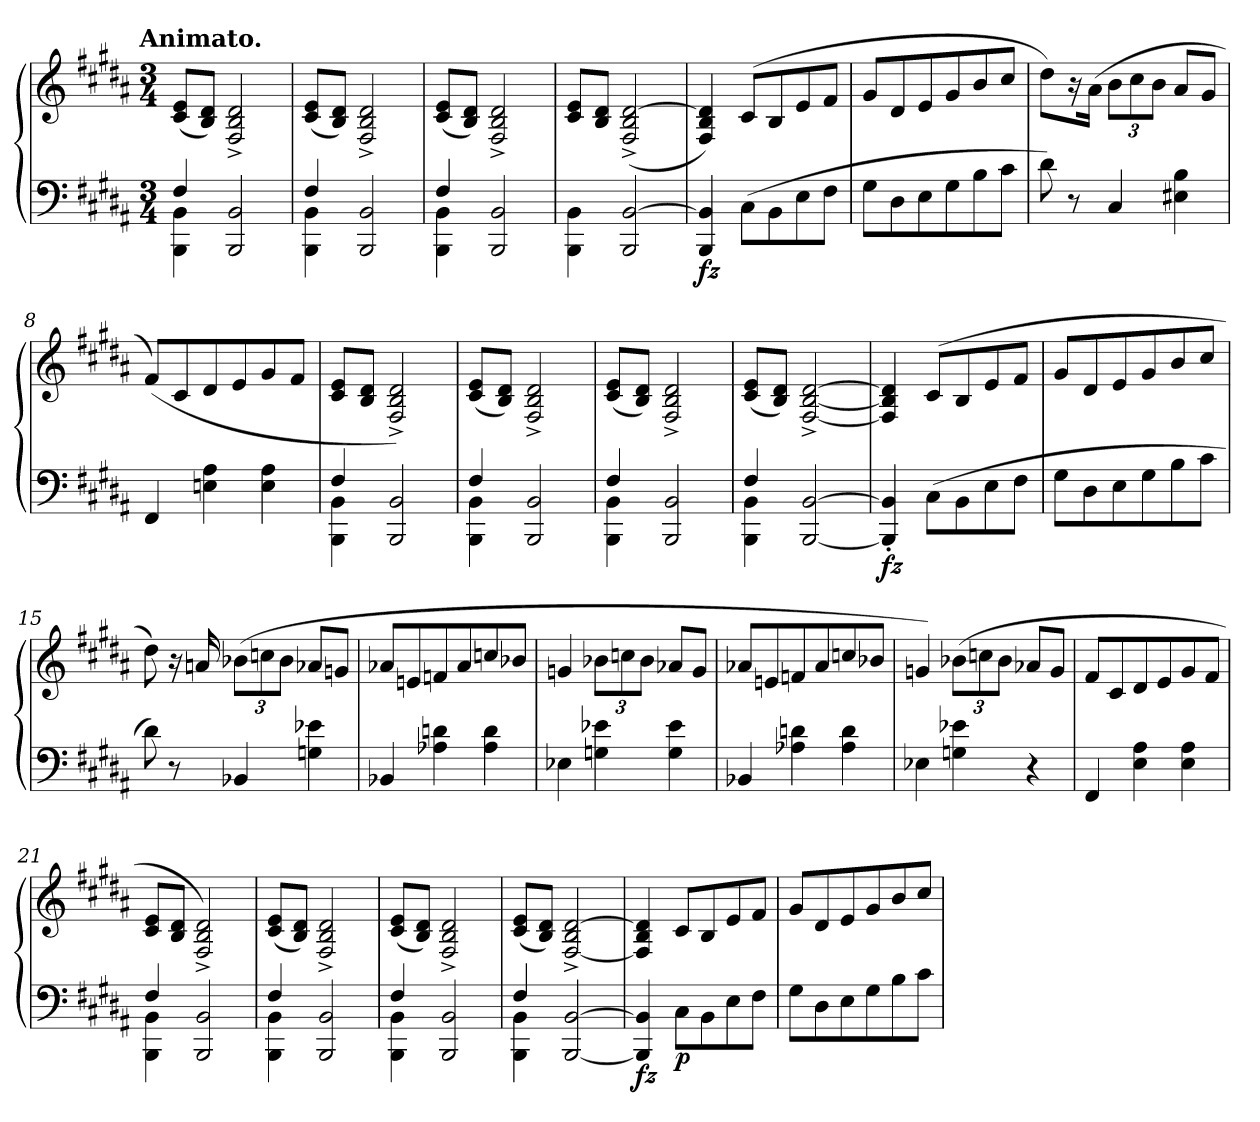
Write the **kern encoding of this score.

**kern	**kern	**dynam
*part1	*part1	*part1
*staff2	*staff1	*staff1/2
*clefF4	*clefG2	*
*k[f#c#g#d#a#]	*k[f#c#g#d#a#]	*
*B:	*B:	*
!!LO:TX:omd:t=Animato.
*M3/4	*M3/4	*
=1	=1	=1
*^	*	*
4F#	4BB 4BBB	(<8e 8c#L	.
.	.	8d# 8BJ)	.
2ryy	2BB 2BBB	2d#^>/ 2B^>/ 2F#^>/	.
=2	=2	=2	=2
4F#	4BB 4BBB	(8e 8c#L	.
.	.	8d# 8BJ)	.
2ryy	2BB 2BBB	2d#^>/ 2B^>/ 2F#^>/	.
=3	=3	=3	=3
4F#	4BB 4BBB	(8e 8c#L	.
.	.	8d# 8BJ)	.
2ryy	2BB 2BBB	2d#^>/ 2B^>/ 2F#^>/	.
=4	=4	=4	=4
4ryy	4BB\ 4BBB\	8e 8c#L	.
.	.	8d# 8BJ	.
2ryy	[2BB 2BBB	(>[2d#^>/ 2B^>/ 2F#^>/	.
=5	=5	=5	=5
!	!	!	!LO:DY:b=2
4ryy	4BB] 4BBB	4d#]/ 4B/ 4F#/)	fz
2ryy	(>8C#L	(<8c#L	.
.	8BB	8B	.
.	8E	8e	.
.	8F#J	8f#J	.
*v	*v	*	*
=6	=6	=6
8G#L	8g#L	.
8D#	8d#	.
8E	8e	.
8G#	8g#	.
8B	8b	.
8c#J	8cc#J	.
=7	=7	=7
8d#)	8dd#\L)	.
8r	16r	.
.	(>16a#\Jk	.
*	*Xbrackettup	*
4C#	12b\L	.
.	12cc#\	.
.	12b\J	.
4B 4E#X	8a#L	.
.	8g#J	.
=8	=8	=8
4FF#	(>8f#L)	.
.	8c#	.
4A# 4En	8d#	.
.	8e	.
4A# 4E	8g#	.
.	8f#J	.
=9	=9	=9
*^	*	*
4F#	4BB 4BBB	8e 8c#L	.
.	.	8d# 8BJ	.
2ryy	2BB 2BBB	2d#^>/ 2B^>/ 2F#^>/)	.
=10	=10	=10	=10
4F#	4BB 4BBB	(8e 8c#L	.
.	.	8d# 8BJ)	.
2ryy	2BB 2BBB	2d#^>/ 2B^>/ 2F#^>/	.
=11	=11	=11	=11
4F#	4BB 4BBB	(8e 8c#L	.
.	.	8d# 8BJ)	.
2ryy	2BB 2BBB	2d#^>/ 2B^>/ 2F#^>/	.
=12	=12	=12	=12
4F#	4BB 4BBB	(8e 8c#L	.
.	.	8d# 8BJ)	.
2ryy	[2BB [2BBB	[2d#^>/ [2B^>/ [2F#^>/	.
=13	=13	=13	=13
!	!	!	!LO:DY:b=2
4ryy	4BB]' 4BBB]'	4d#]/ 4B]/ 4F#]/	fz
2ryy	(>8C#L	(<8c#L	.
.	8BB	8B	.
.	8E	8e	.
.	8F#J	8f#J	.
*v	*v	*	*
=14	=14	=14
8G#L	8g#L	.
8D#	8d#	.
8E	8e	.
8G#	8g#	.
8B	8b	.
8c#J	8cc#J	.
=15	=15	=15
8d#)	8dd#)	.
8r	16r	.
.	16an	.
4BB-X	(>12b-XL	.
.	12ccn	.
.	12b-J	.
4e-X 4Gn	8a-XL	.
.	8gnJ	.
=16	=16	=16
4BB-X	8a-XL	.
.	8en	.
4dn 4A-X	8fn	.
.	8a-	.
4d 4A-	8ccn	.
.	8b-XJ	.
=17	=17	=17
4E-X	4gn	.
4e-X 4Gn	12b-XL	.
.	12ccn	.
.	12b-J	.
4e- 4G	8a-XL	.
.	8gJ	.
=18	=18	=18
4BB-X	8a-XL	.
.	8en	.
4dn 4A-X	8fn	.
.	8a-	.
4d 4A-	8ccn	.
.	8b-XJ	.
=19	=19	=19
4E-X	4gn)	.
4e-X 4Gn	(>12b-XL	.
.	12ccn	.
.	12b-J	.
4r	8a-XL	.
.	8gJ	.
=20	=20	=20
4FF#	8f#L	.
.	8c#	.
4A# 4E	8d#	.
.	8e	.
4A# 4E	8g#	.
.	8f#J	.
=21	=21	=21
*^	*	*
4F#	4BB 4BBB	8e 8c#L	.
.	.	8d# 8BJ	.
2ryy	2BB 2BBB	2d#^>/ 2B^>/ 2F#^>/)	.
=22	=22	=22	=22
4F#	4BB 4BBB	(8e 8c#L	.
.	.	8d# 8BJ)	.
2ryy	2BB 2BBB	2d#^>/ 2B^>/ 2F#^>/	.
=23	=23	=23	=23
4F#	4BB 4BBB	(8e 8c#L	.
.	.	8d# 8BJ)	.
2ryy	2BB 2BBB	2d#^>/ 2B^>/ 2F#^>/	.
=24	=24	=24	=24
4F#	4BB 4BBB	(8e 8c#L	.
.	.	8d# 8BJ)	.
2ryy	[2BB [2BBB	[2d#^>/ 2B^>/ [2F#^>/	.
=25	=25	=25	=25
!	!	!	!LO:DY:b=2
4ryy	4BB] 4BBB]	4d#]/ 4B/ 4F#]/	fz
!	!	!	!LO:DY:b=2
2ryy	8C#L	8c#L	p
.	8BB	8B	.
.	8E	8e	.
.	8F#J	8f#J	.
*v	*v	*	*
=26	=26	=26
8G#L	8g#L	.
8D#	8d#	.
8E	8e	.
8G#	8g#	.
8B	8b	.
8c#J	8cc#J	.
=	=	=
*-	*-	*-
